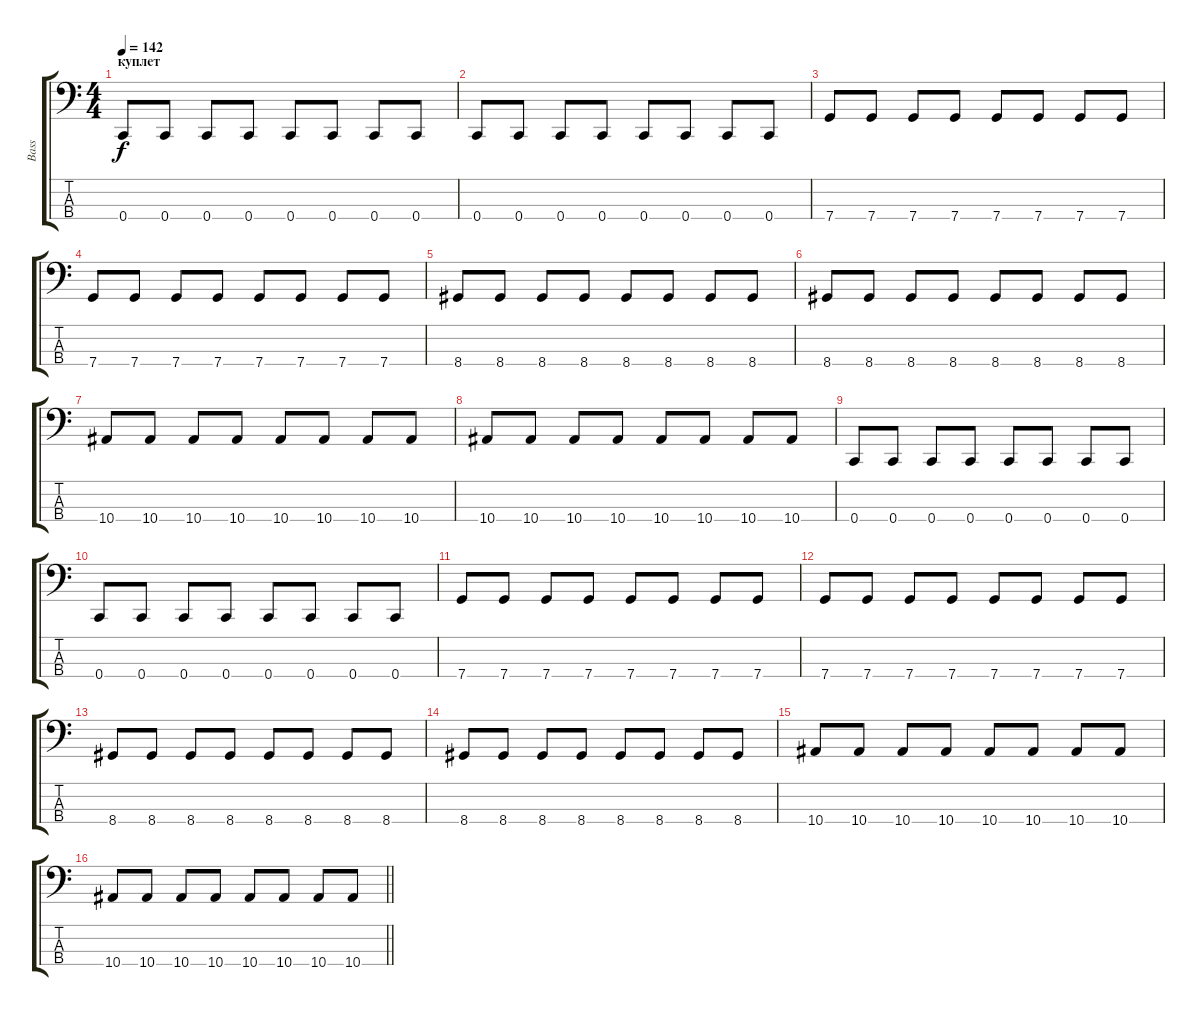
\track ("Bass" "Bass") {instrument electricbassfinger}
\staff {score tabs}
\tuning (F2 C2 G1 C1) {hide}
\ts (4 4)
\section ("" "куплет")
\tempo 142
\clef f4
\ks c
0.4.8{dy f} 0.4.8 0.4.8 0.4.8 0.4.8 0.4.8 0.4.8 0.4.8 |
0.4.8 0.4.8 0.4.8 0.4.8 0.4.8 0.4.8 0.4.8 0.4.8 |
7.4.8 7.4.8 7.4.8 7.4.8 7.4.8 7.4.8 7.4.8 7.4.8 |
7.4.8 7.4.8 7.4.8 7.4.8 7.4.8 7.4.8 7.4.8 7.4.8 |
8.4.8 8.4.8 8.4.8 8.4.8 8.4.8 8.4.8 8.4.8 8.4.8 |
8.4.8 8.4.8 8.4.8 8.4.8 8.4.8 8.4.8 8.4.8 8.4.8 |
10.4.8 10.4.8 10.4.8 10.4.8 10.4.8 10.4.8 10.4.8 10.4.8 |
10.4.8 10.4.8 10.4.8 10.4.8 10.4.8 10.4.8 10.4.8 10.4.8 |
0.4.8 0.4.8 0.4.8 0.4.8 0.4.8 0.4.8 0.4.8 0.4.8 |
0.4.8 0.4.8 0.4.8 0.4.8 0.4.8 0.4.8 0.4.8 0.4.8 |
7.4.8 7.4.8 7.4.8 7.4.8 7.4.8 7.4.8 7.4.8 7.4.8 |
7.4.8 7.4.8 7.4.8 7.4.8 7.4.8 7.4.8 7.4.8 7.4.8 |
8.4.8 8.4.8 8.4.8 8.4.8 8.4.8 8.4.8 8.4.8 8.4.8 |
8.4.8 8.4.8 8.4.8 8.4.8 8.4.8 8.4.8 8.4.8 8.4.8 |
10.4.8 10.4.8 10.4.8 10.4.8 10.4.8 10.4.8 10.4.8 10.4.8 |
\barLineRight lightlight
10.4.8 10.4.8 10.4.8 10.4.8 10.4.8 10.4.8 10.4.8 10.4.8
